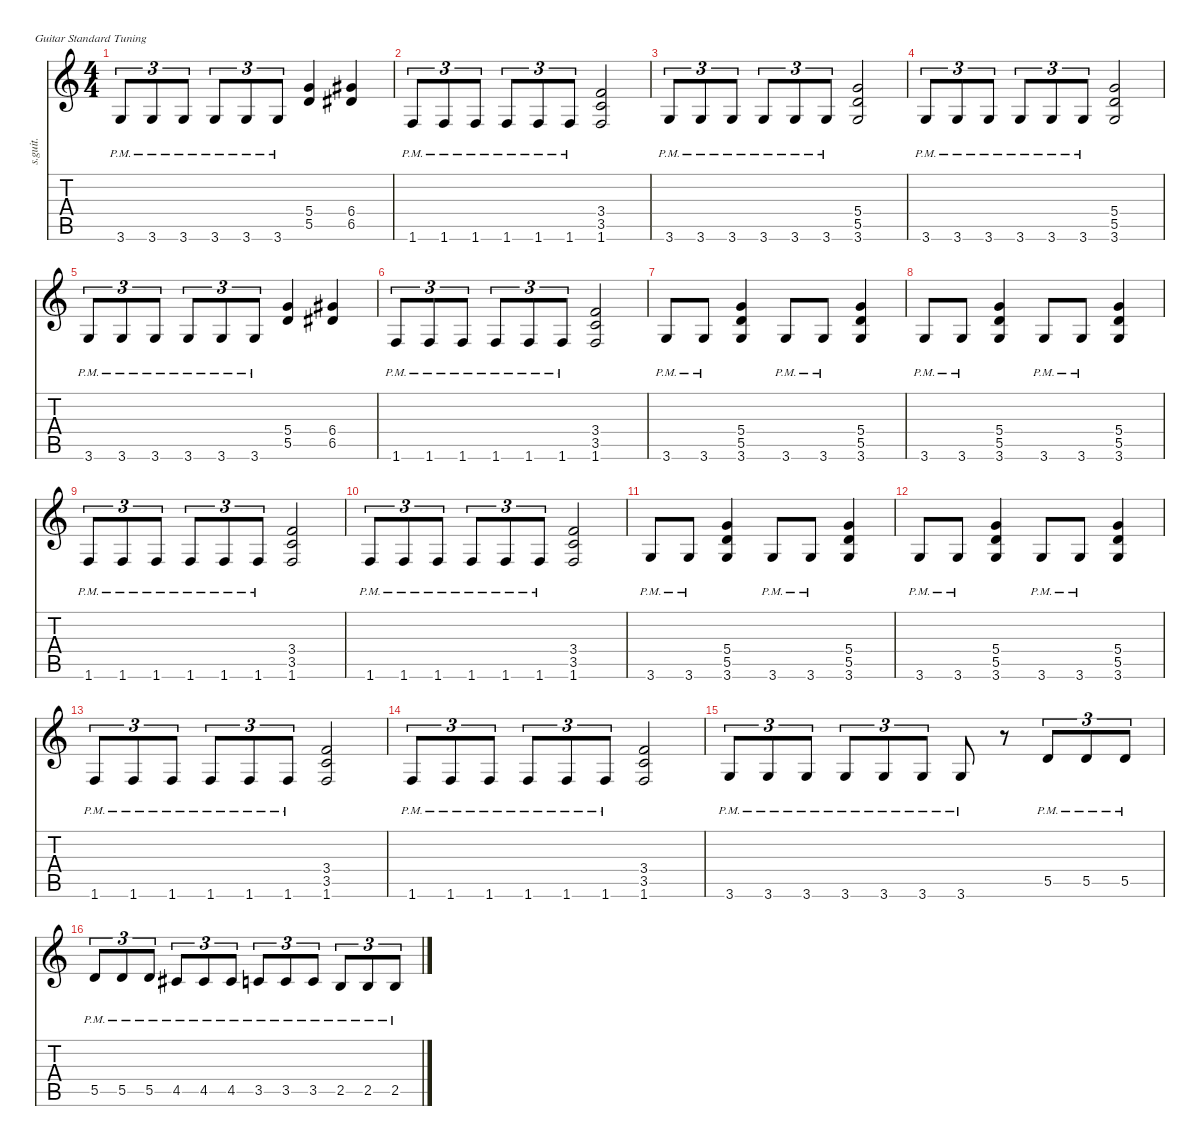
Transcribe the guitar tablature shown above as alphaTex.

\defaultSystemsLayout 4
\hideDynamics
\bracketExtendMode nobrackets
\track ("James Hetfield - Rhythm Distortion" "s.guit.") {instrument distortionguitar}
\staff {score tabs}
\tuning (E4 B3 G3 D3 A2 E2)
\ts (4 4)
\tempo (220 hide)
\clef g2
\ks c
3.6{pm}.8{tu (3 2) lyrics (0 "") lyrics (1 "") lyrics (2 "") lyrics (3 "") lyrics (4 "") dy fff} 3.6{pm}.8{tu (3 2) lyrics (0 "") lyrics (1 "") lyrics (2 "") lyrics (3 "") lyrics (4 "") dy ff} 3.6{pm}.8{tu (3 2) lyrics (0 "") lyrics (1 "") lyrics (2 "") lyrics (3 "") lyrics (4 "")} 3.6{pm}.8{tu (3 2) lyrics (0 "") lyrics (1 "") lyrics (2 "") lyrics (3 "") lyrics (4 "") dy fff} 3.6{pm}.8{tu (3 2) lyrics (0 "") lyrics (1 "") lyrics (2 "") lyrics (3 "") lyrics (4 "") dy ff} 3.6{pm}.8{tu (3 2) lyrics (0 "") lyrics (1 "") lyrics (2 "") lyrics (3 "") lyrics (4 "") dy f} (5.4 5.5).4{lyrics (0 "") lyrics (1 "") lyrics (2 "") lyrics (3 "") lyrics (4 "")} (6.4{acc #} 6.5{acc #}).4{lyrics (0 "") lyrics (1 "") lyrics (2 "") lyrics (3 "") lyrics (4 "")} |
1.6{pm}.8{tu (3 2) lyrics (0 "") lyrics (1 "") lyrics (2 "") lyrics (3 "") lyrics (4 "") dy fff} 1.6{pm}.8{tu (3 2) lyrics (0 "") lyrics (1 "") lyrics (2 "") lyrics (3 "") lyrics (4 "") dy ff} 1.6{pm}.8{tu (3 2) lyrics (0 "") lyrics (1 "") lyrics (2 "") lyrics (3 "") lyrics (4 "")} 1.6{pm}.8{tu (3 2) lyrics (0 "") lyrics (1 "") lyrics (2 "") lyrics (3 "") lyrics (4 "") dy fff} 1.6{pm}.8{tu (3 2) lyrics (0 "") lyrics (1 "") lyrics (2 "") lyrics (3 "") lyrics (4 "") dy ff} 1.6{pm}.8{tu (3 2) lyrics (0 "") lyrics (1 "") lyrics (2 "") lyrics (3 "") lyrics (4 "") dy f} (3.4 3.5 1.6).2{lyrics (0 "") lyrics (1 "") lyrics (2 "") lyrics (3 "") lyrics (4 "") dy ff} |
3.6{pm}.8{tu (3 2) lyrics (0 "") lyrics (1 "") lyrics (2 "") lyrics (3 "") lyrics (4 "") dy fff} 3.6{pm}.8{tu (3 2) lyrics (0 "") lyrics (1 "") lyrics (2 "") lyrics (3 "") lyrics (4 "") dy ff} 3.6{pm}.8{tu (3 2) lyrics (0 "") lyrics (1 "") lyrics (2 "") lyrics (3 "") lyrics (4 "")} 3.6{pm}.8{tu (3 2) lyrics (0 "") lyrics (1 "") lyrics (2 "") lyrics (3 "") lyrics (4 "") dy fff} 3.6{pm}.8{tu (3 2) lyrics (0 "") lyrics (1 "") lyrics (2 "") lyrics (3 "") lyrics (4 "") dy ff} 3.6{pm}.8{tu (3 2) lyrics (0 "") lyrics (1 "") lyrics (2 "") lyrics (3 "") lyrics (4 "") dy f} (5.4 5.5 3.6).2{lyrics (0 "") lyrics (1 "") lyrics (2 "") lyrics (3 "") lyrics (4 "")} |
3.6{pm}.8{tu (3 2) lyrics (0 "") lyrics (1 "") lyrics (2 "") lyrics (3 "") lyrics (4 "") dy fff} 3.6{pm}.8{tu (3 2) lyrics (0 "") lyrics (1 "") lyrics (2 "") lyrics (3 "") lyrics (4 "") dy ff} 3.6{pm}.8{tu (3 2) lyrics (0 "") lyrics (1 "") lyrics (2 "") lyrics (3 "") lyrics (4 "")} 3.6{pm}.8{tu (3 2) lyrics (0 "") lyrics (1 "") lyrics (2 "") lyrics (3 "") lyrics (4 "") dy fff} 3.6{pm}.8{tu (3 2) lyrics (0 "") lyrics (1 "") lyrics (2 "") lyrics (3 "") lyrics (4 "") dy ff} 3.6{pm}.8{tu (3 2) lyrics (0 "") lyrics (1 "") lyrics (2 "") lyrics (3 "") lyrics (4 "") dy f} (5.4 5.5 3.6).2{lyrics (0 "") lyrics (1 "") lyrics (2 "") lyrics (3 "") lyrics (4 "")} |
3.6{pm}.8{tu (3 2) lyrics (0 "") lyrics (1 "") lyrics (2 "") lyrics (3 "") lyrics (4 "") dy fff} 3.6{pm}.8{tu (3 2) lyrics (0 "") lyrics (1 "") lyrics (2 "") lyrics (3 "") lyrics (4 "") dy ff} 3.6{pm}.8{tu (3 2) lyrics (0 "") lyrics (1 "") lyrics (2 "") lyrics (3 "") lyrics (4 "")} 3.6{pm}.8{tu (3 2) lyrics (0 "") lyrics (1 "") lyrics (2 "") lyrics (3 "") lyrics (4 "") dy fff} 3.6{pm}.8{tu (3 2) lyrics (0 "") lyrics (1 "") lyrics (2 "") lyrics (3 "") lyrics (4 "") dy ff} 3.6{pm}.8{tu (3 2) lyrics (0 "") lyrics (1 "") lyrics (2 "") lyrics (3 "") lyrics (4 "") dy f} (5.4 5.5).4{lyrics (0 "") lyrics (1 "") lyrics (2 "") lyrics (3 "") lyrics (4 "")} (6.4{acc #} 6.5{acc #}).4{lyrics (0 "") lyrics (1 "") lyrics (2 "") lyrics (3 "") lyrics (4 "")} |
1.6{pm}.8{tu (3 2) lyrics (0 "") lyrics (1 "") lyrics (2 "") lyrics (3 "") lyrics (4 "") dy fff} 1.6{pm}.8{tu (3 2) lyrics (0 "") lyrics (1 "") lyrics (2 "") lyrics (3 "") lyrics (4 "") dy ff} 1.6{pm}.8{tu (3 2) lyrics (0 "") lyrics (1 "") lyrics (2 "") lyrics (3 "") lyrics (4 "")} 1.6{pm}.8{tu (3 2) lyrics (0 "") lyrics (1 "") lyrics (2 "") lyrics (3 "") lyrics (4 "") dy fff} 1.6{pm}.8{tu (3 2) lyrics (0 "") lyrics (1 "") lyrics (2 "") lyrics (3 "") lyrics (4 "") dy ff} 1.6{pm}.8{tu (3 2) lyrics (0 "") lyrics (1 "") lyrics (2 "") lyrics (3 "") lyrics (4 "") dy f} (3.4 3.5 1.6).2{lyrics (0 "") lyrics (1 "") lyrics (2 "") lyrics (3 "") lyrics (4 "") dy ff} |
3.6{pm}.8{lyrics (0 "") lyrics (1 "") lyrics (2 "") lyrics (3 "") lyrics (4 "") dy fff} 3.6{pm}.8{lyrics (0 "") lyrics (1 "") lyrics (2 "") lyrics (3 "") lyrics (4 "")} (5.4 5.5 3.6).4{lyrics (0 "") lyrics (1 "") lyrics (2 "") lyrics (3 "") lyrics (4 "") dy f} 3.6{pm}.8{lyrics (0 "") lyrics (1 "") lyrics (2 "") lyrics (3 "") lyrics (4 "") dy fff} 3.6{pm}.8{lyrics (0 "") lyrics (1 "") lyrics (2 "") lyrics (3 "") lyrics (4 "")} (5.4 5.5 3.6).4{lyrics (0 "") lyrics (1 "") lyrics (2 "") lyrics (3 "") lyrics (4 "") dy f} |
3.6{pm}.8{lyrics (0 "") lyrics (1 "") lyrics (2 "") lyrics (3 "") lyrics (4 "") dy fff} 3.6{pm}.8{lyrics (0 "") lyrics (1 "") lyrics (2 "") lyrics (3 "") lyrics (4 "")} (5.4 5.5 3.6).4{lyrics (0 "") lyrics (1 "") lyrics (2 "") lyrics (3 "") lyrics (4 "") dy f} 3.6{pm}.8{lyrics (0 "") lyrics (1 "") lyrics (2 "") lyrics (3 "") lyrics (4 "") dy fff} 3.6{pm}.8{lyrics (0 "") lyrics (1 "") lyrics (2 "") lyrics (3 "") lyrics (4 "")} (5.4 5.5 3.6).4{lyrics (0 "") lyrics (1 "") lyrics (2 "") lyrics (3 "") lyrics (4 "") dy f} |
1.6{pm}.8{tu (3 2) lyrics (0 "") lyrics (1 "") lyrics (2 "") lyrics (3 "") lyrics (4 "") dy fff} 1.6{pm}.8{tu (3 2) lyrics (0 "") lyrics (1 "") lyrics (2 "") lyrics (3 "") lyrics (4 "") dy ff} 1.6{pm}.8{tu (3 2) lyrics (0 "") lyrics (1 "") lyrics (2 "") lyrics (3 "") lyrics (4 "")} 1.6{pm}.8{tu (3 2) lyrics (0 "") lyrics (1 "") lyrics (2 "") lyrics (3 "") lyrics (4 "") dy fff} 1.6{pm}.8{tu (3 2) lyrics (0 "") lyrics (1 "") lyrics (2 "") lyrics (3 "") lyrics (4 "") dy ff} 1.6{pm}.8{tu (3 2) lyrics (0 "") lyrics (1 "") lyrics (2 "") lyrics (3 "") lyrics (4 "") dy f} (3.4 3.5 1.6).2{lyrics (0 "") lyrics (1 "") lyrics (2 "") lyrics (3 "") lyrics (4 "") dy ff} |
1.6{pm}.8{tu (3 2) lyrics (0 "") lyrics (1 "") lyrics (2 "") lyrics (3 "") lyrics (4 "") dy fff} 1.6{pm}.8{tu (3 2) lyrics (0 "") lyrics (1 "") lyrics (2 "") lyrics (3 "") lyrics (4 "") dy ff} 1.6{pm}.8{tu (3 2) lyrics (0 "") lyrics (1 "") lyrics (2 "") lyrics (3 "") lyrics (4 "")} 1.6{pm}.8{tu (3 2) lyrics (0 "") lyrics (1 "") lyrics (2 "") lyrics (3 "") lyrics (4 "") dy fff} 1.6{pm}.8{tu (3 2) lyrics (0 "") lyrics (1 "") lyrics (2 "") lyrics (3 "") lyrics (4 "") dy ff} 1.6{pm}.8{tu (3 2) lyrics (0 "") lyrics (1 "") lyrics (2 "") lyrics (3 "") lyrics (4 "") dy f} (3.4 3.5 1.6).2{lyrics (0 "") lyrics (1 "") lyrics (2 "") lyrics (3 "") lyrics (4 "") dy ff} |
3.6{pm}.8{lyrics (0 "") lyrics (1 "") lyrics (2 "") lyrics (3 "") lyrics (4 "") dy fff} 3.6{pm}.8{lyrics (0 "") lyrics (1 "") lyrics (2 "") lyrics (3 "") lyrics (4 "")} (5.4 5.5 3.6).4{lyrics (0 "") lyrics (1 "") lyrics (2 "") lyrics (3 "") lyrics (4 "") dy f} 3.6{pm}.8{lyrics (0 "") lyrics (1 "") lyrics (2 "") lyrics (3 "") lyrics (4 "") dy fff} 3.6{pm}.8{lyrics (0 "") lyrics (1 "") lyrics (2 "") lyrics (3 "") lyrics (4 "")} (5.4 5.5 3.6).4{lyrics (0 "") lyrics (1 "") lyrics (2 "") lyrics (3 "") lyrics (4 "") dy f} |
3.6{pm}.8{lyrics (0 "") lyrics (1 "") lyrics (2 "") lyrics (3 "") lyrics (4 "") dy fff} 3.6{pm}.8{lyrics (0 "") lyrics (1 "") lyrics (2 "") lyrics (3 "") lyrics (4 "")} (5.4 5.5 3.6).4{lyrics (0 "") lyrics (1 "") lyrics (2 "") lyrics (3 "") lyrics (4 "") dy f} 3.6{pm}.8{lyrics (0 "") lyrics (1 "") lyrics (2 "") lyrics (3 "") lyrics (4 "") dy fff} 3.6{pm}.8{lyrics (0 "") lyrics (1 "") lyrics (2 "") lyrics (3 "") lyrics (4 "")} (5.4 5.5 3.6).4{lyrics (0 "") lyrics (1 "") lyrics (2 "") lyrics (3 "") lyrics (4 "") dy f} |
1.6{pm}.8{tu (3 2) lyrics (0 "") lyrics (1 "") lyrics (2 "") lyrics (3 "") lyrics (4 "") dy fff} 1.6{pm}.8{tu (3 2) lyrics (0 "") lyrics (1 "") lyrics (2 "") lyrics (3 "") lyrics (4 "") dy ff} 1.6{pm}.8{tu (3 2) lyrics (0 "") lyrics (1 "") lyrics (2 "") lyrics (3 "") lyrics (4 "")} 1.6{pm}.8{tu (3 2) lyrics (0 "") lyrics (1 "") lyrics (2 "") lyrics (3 "") lyrics (4 "") dy fff} 1.6{pm}.8{tu (3 2) lyrics (0 "") lyrics (1 "") lyrics (2 "") lyrics (3 "") lyrics (4 "") dy ff} 1.6{pm}.8{tu (3 2) lyrics (0 "") lyrics (1 "") lyrics (2 "") lyrics (3 "") lyrics (4 "") dy f} (3.4 3.5 1.6).2{lyrics (0 "") lyrics (1 "") lyrics (2 "") lyrics (3 "") lyrics (4 "") dy ff} |
1.6{pm}.8{tu (3 2) lyrics (0 "") lyrics (1 "") lyrics (2 "") lyrics (3 "") lyrics (4 "") dy fff} 1.6{pm}.8{tu (3 2) lyrics (0 "") lyrics (1 "") lyrics (2 "") lyrics (3 "") lyrics (4 "") dy ff} 1.6{pm}.8{tu (3 2) lyrics (0 "") lyrics (1 "") lyrics (2 "") lyrics (3 "") lyrics (4 "")} 1.6{pm}.8{tu (3 2) lyrics (0 "") lyrics (1 "") lyrics (2 "") lyrics (3 "") lyrics (4 "") dy fff} 1.6{pm}.8{tu (3 2) lyrics (0 "") lyrics (1 "") lyrics (2 "") lyrics (3 "") lyrics (4 "") dy ff} 1.6{pm}.8{tu (3 2) lyrics (0 "") lyrics (1 "") lyrics (2 "") lyrics (3 "") lyrics (4 "") dy f} (3.4 3.5 1.6).2{lyrics (0 "") lyrics (1 "") lyrics (2 "") lyrics (3 "") lyrics (4 "") dy ff} |
3.6{pm}.8{tu (3 2) lyrics (0 "") lyrics (1 "") lyrics (2 "") lyrics (3 "") lyrics (4 "") dy fff} 3.6{pm}.8{tu (3 2) lyrics (0 "") lyrics (1 "") lyrics (2 "") lyrics (3 "") lyrics (4 "") dy ff} 3.6{pm}.8{tu (3 2) lyrics (0 "") lyrics (1 "") lyrics (2 "") lyrics (3 "") lyrics (4 "")} 3.6{pm}.8{tu (3 2) lyrics (0 "") lyrics (1 "") lyrics (2 "") lyrics (3 "") lyrics (4 "") dy fff} 3.6{pm}.8{tu (3 2) lyrics (0 "") lyrics (1 "") lyrics (2 "") lyrics (3 "") lyrics (4 "") dy ff} 3.6{pm}.8{tu (3 2) lyrics (0 "") lyrics (1 "") lyrics (2 "") lyrics (3 "") lyrics (4 "") dy f} 3.6{pm}.8{lyrics (0 "") lyrics (1 "") lyrics (2 "") lyrics (3 "") lyrics (4 "") dy fff} r.8 5.5{pm}.8{tu (3 2) lyrics (0 "") lyrics (1 "") lyrics (2 "") lyrics (3 "") lyrics (4 "") dy ff} 5.5{pm}.8{tu (3 2) lyrics (0 "") lyrics (1 "") lyrics (2 "") lyrics (3 "") lyrics (4 "") dy f} 5.5{pm}.8{tu (3 2) lyrics (0 "") lyrics (1 "") lyrics (2 "") lyrics (3 "") lyrics (4 "") dy ff} |
5.5{pm}.8{tu (3 2) lyrics (0 "") lyrics (1 "") lyrics (2 "") lyrics (3 "") lyrics (4 "") dy fff} 5.5{pm}.8{tu (3 2) lyrics (0 "") lyrics (1 "") lyrics (2 "") lyrics (3 "") lyrics (4 "") dy ff} 5.5{pm}.8{tu (3 2) lyrics (0 "") lyrics (1 "") lyrics (2 "") lyrics (3 "") lyrics (4 "")} 4.5{pm acc #}.8{tu (3 2) lyrics (0 "") lyrics (1 "") lyrics (2 "") lyrics (3 "") lyrics (4 "") dy fff} 4.5{pm acc #}.8{tu (3 2) lyrics (0 "") lyrics (1 "") lyrics (2 "") lyrics (3 "") lyrics (4 "") dy ff} 4.5{pm acc #}.8{tu (3 2) lyrics (0 "") lyrics (1 "") lyrics (2 "") lyrics (3 "") lyrics (4 "") dy f} 3.5{pm}.8{tu (3 2) lyrics (0 "") lyrics (1 "") lyrics (2 "") lyrics (3 "") lyrics (4 "") dy fff} 3.5{pm}.8{tu (3 2) lyrics (0 "") lyrics (1 "") lyrics (2 "") lyrics (3 "") lyrics (4 "") dy ff} 3.5{pm}.8{tu (3 2) lyrics (0 "") lyrics (1 "") lyrics (2 "") lyrics (3 "") lyrics (4 "")} 2.5{pm}.8{tu (3 2) lyrics (0 "") lyrics (1 "") lyrics (2 "") lyrics (3 "") lyrics (4 "") dy fff} 2.5{pm}.8{tu (3 2) lyrics (0 "") lyrics (1 "") lyrics (2 "") lyrics (3 "") lyrics (4 "") dy ff} 2.5{pm}.8{tu (3 2) lyrics (0 "") lyrics (1 "") lyrics (2 "") lyrics (3 "") lyrics (4 "") dy f}
